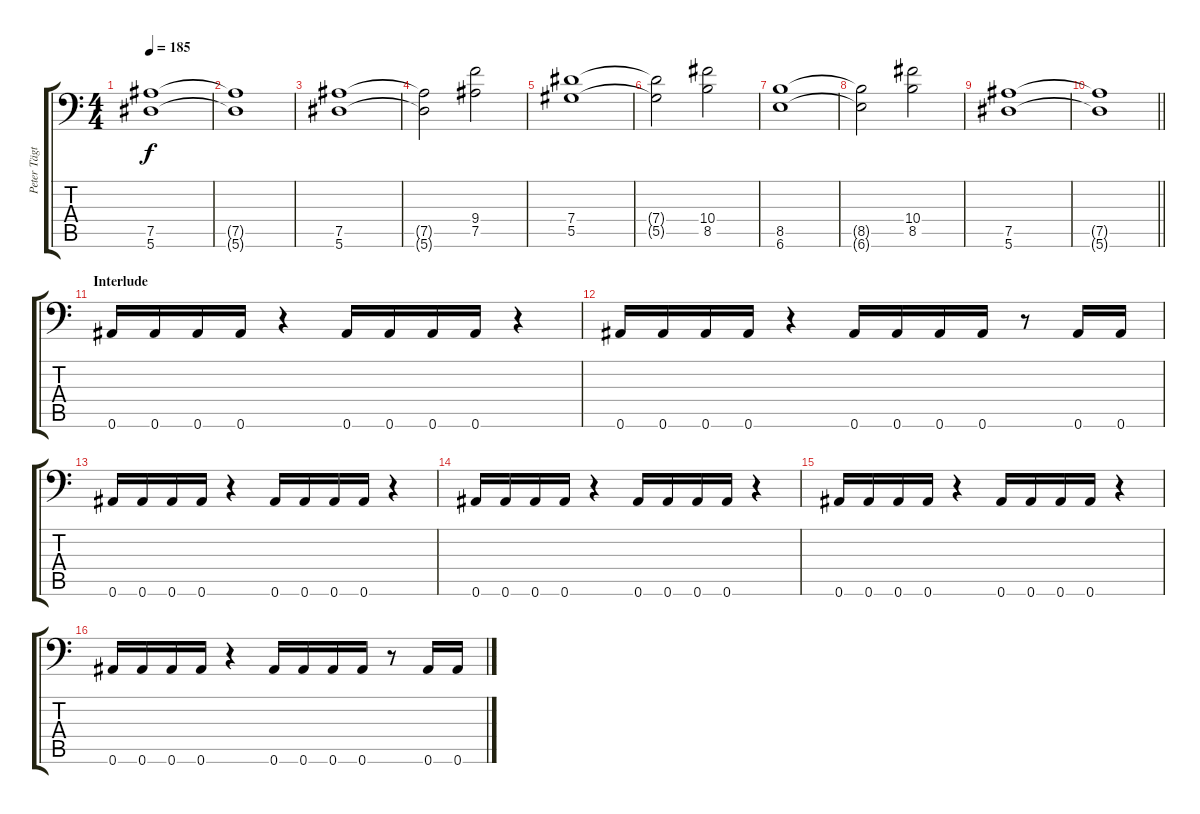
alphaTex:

\track ("Peter Tägtgren " "Peter Tägt") {instrument distortionguitar}
\staff {score tabs}
\tuning (Bb3 F3 Db3 Ab2 Eb2 Bb1) {hide}
\ts (4 4)
\tempo 185
\clef f4
\ks c
(7.5 5.6).1{dy f} |
(7.5{t} 5.6{t}).1 |
(7.5 5.6).1 |
(7.5{t} 5.6{t}).2 (9.4 7.5).2 |
(7.4 5.5).1 |
(7.4{t} 5.5{t}).2 (10.4 8.5).2 |
(8.5 6.6).1 |
(8.5{t} 6.6{t}).2 (10.4 8.5).2 |
(7.5 5.6).1 |
\barLineRight lightlight
(7.5{t} 5.6{t}).1 |
\section ("" "Interlude")
0.6.16 0.6.16 0.6.16 0.6.16 r.4 0.6.16 0.6.16 0.6.16 0.6.16 r.4 |
0.6.16 0.6.16 0.6.16 0.6.16 r.4 0.6.16 0.6.16 0.6.16 0.6.16 r.8 0.6.16 0.6.16 |
0.6.16 0.6.16 0.6.16 0.6.16 r.4 0.6.16 0.6.16 0.6.16 0.6.16 r.4 |
0.6.16 0.6.16 0.6.16 0.6.16 r.4 0.6.16 0.6.16 0.6.16 0.6.16 r.4 |
0.6.16 0.6.16 0.6.16 0.6.16 r.4 0.6.16 0.6.16 0.6.16 0.6.16 r.4 |
0.6.16 0.6.16 0.6.16 0.6.16 r.4 0.6.16 0.6.16 0.6.16 0.6.16 r.8 0.6.16 0.6.16
